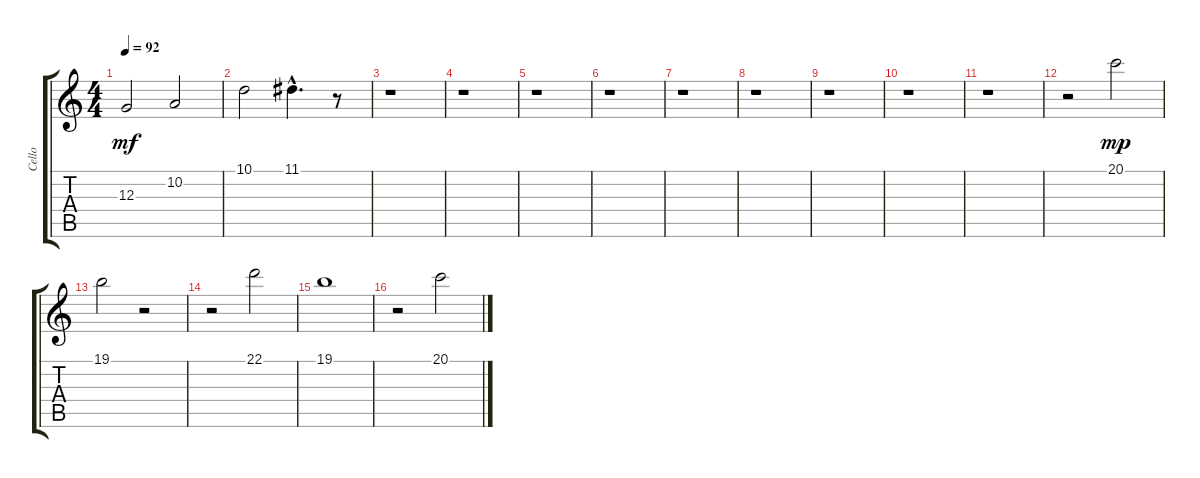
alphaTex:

\track ("Cello" "Cello") {instrument cello}
\staff {score tabs}
\tuning (E4 B3 G3 D3 A2 E2) {hide}
\ts (4 4)
\tempo 92
\clef g2
\ks c
12.3.2{dy mf} 10.2.2 |
10.1.2 11.1{hac}.4{d} r.8 |
r.1 |
r.1 |
r.1 |
r.1 |
r.1 |
r.1 |
r.1 |
r.1 |
r.1 |
r.2 20.1.2{dy mp} |
19.1.2 r.2 |
r.2 22.1.2 |
19.1.1 |
r.2 20.1.2
